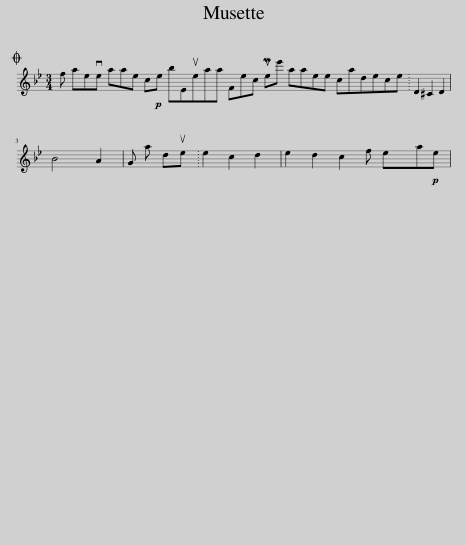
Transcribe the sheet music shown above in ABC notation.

X:1
L:1/8
M:3/4
I:linebreak $
K:Gmin
V:1 treble
V:1
O f aeve aae c!p!e bEueaa Fec Muee' aaee cadece | D2 ^C2 D2 |$ B4 A2 | G a due | e2 c2 d2 | %5
 e2 d2 c2 f exa!p!e | %6
